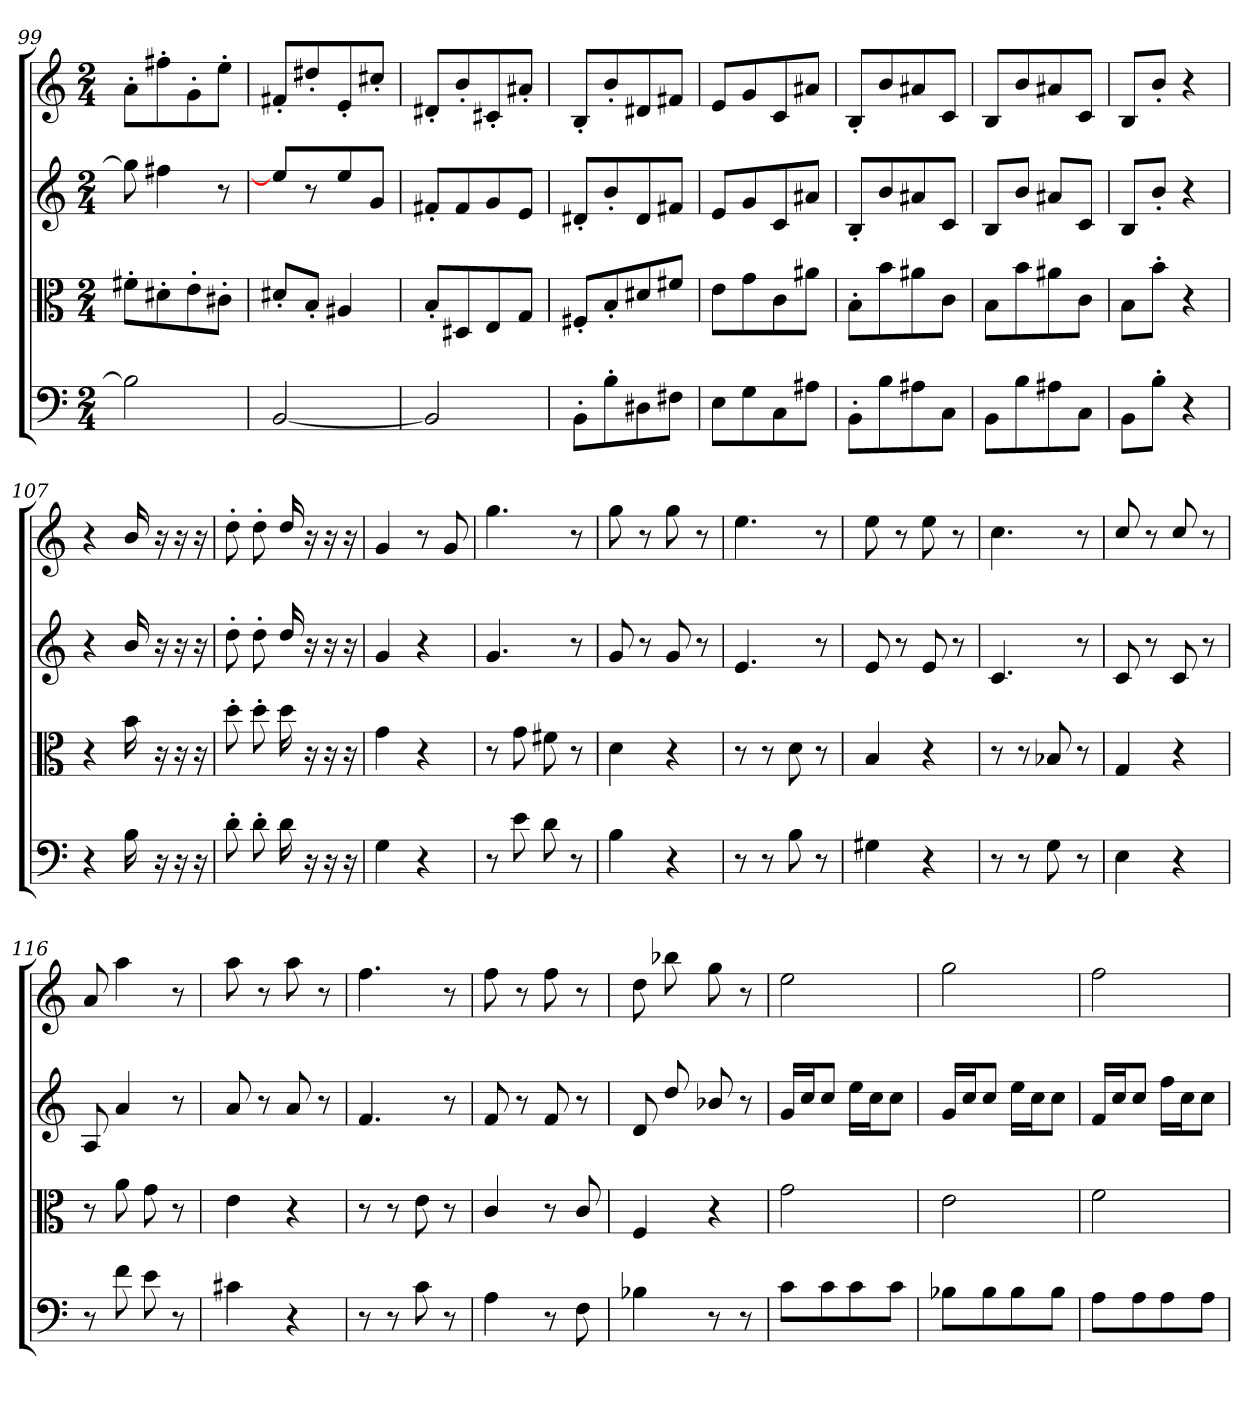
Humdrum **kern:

**kern	**kern	**kern	**kern
*part4	*part3	*part2	*part1
*staff4	*staff3	*staff2	*staff1
*clefF4	*clefC3	*clefG2	*clefG2
*k[]	*k[]	*k[]	*k[]
*a:	*a:	*a:	*a:
*M2/4	*M2/4	*M2/4	*M2/4
=99	=99	=99	=99
2B\]	8f#X'\L	8gg\]	8a'\L
.	8d#X'\	4ff#X\	8ff#X'\
.	8e'\	.	8g'\
.	8c#X'\J	8r	8ee'\J
=100	=100	=100	=100
[2BB/	8d#X'/L	8ee/L]	8f#X'/L
.	8B'/J	8r	8dd#X'/
.	4A#X/	8ee/	8e'/
.	.	8g/J	8cc#X'/J
=101	=101	=101	=101
2BB/]	8B'/L	8f#X'/L	8d#X'/L
.	8D#X/	8f#/	8b'/
.	8E/	8g/	8c#X'/
.	8G/J	8e/J	8a#X'/J
=102	=102	=102	=102
8BB'\L	8F#X'/L	8d#X'/L	8B'/L
8B'\	8B'/	8b'/	8b'/
8D#X\	8d#X/	8d#/	8d#X/
8F#X\J	8f#X/J	8f#X/J	8f#X/J
=103	=103	=103	=103
8E\L	8e\L	8e/L	8e/L
8G\	8g\	8g/	8g/
8C\	8c\	8c/	8c/
8A#X\J	8a#X\J	8a#X/J	8a#X/J
=104	=104	=104	=104
8BB'\L	8B'\L	8B'/L	8B'/L
8B\	8b\	8b/	8b/
8A#X\	8a#X\	8a#X/	8a#X/
8C\J	8c\J	8c/J	8c/J
=105	=105	=105	=105
8BB\L	8B\L	8B/L	8B/L
8B\	8b\	8b/J	8b/
8A#X\	8a#X\	8a#X/L	8a#X/
8C\J	8c\J	8c/J	8c/J
=106	=106	=106	=106
8BB\L	8B\L	8B/L	8B/L
8B'\J	8b'\J	8b'/J	8b'/J
4r	4r	4r	4r
=107	=107	=107	=107
4r	4r	4r	4r
16B\	16b\	16b/	16b/
16r	16r	16r	16r
16r	16r	16r	16r
16r	16r	16r	16r
=108	=108	=108	=108
8d'\	8dd'\	8dd'\	8dd'\
8d'\	8dd'\	8dd'\	8dd'\
16d\	16dd\	16dd/	16dd/
16r	16r	16r	16r
16r	16r	16r	16r
16r	16r	16r	16r
=109	=109	=109	=109
4G\	4g\	4g/	4g/
4r	4r	4r	8r
.	.	.	8g/
=110	=110	=110	=110
8r	8r	4.g/	4.gg\
8e\	8g\	.	.
8d\	8f#X\	.	.
8r	8r	8r	8r
=111	=111	=111	=111
4B\	4d\	8g/	8gg\
.	.	8r	8r
4r	4r	8g/	8gg\
.	.	8r	8r
=112	=112	=112	=112
8r	8r	4.e/	4.ee\
8r	8r	.	.
8B\	8d\	.	.
8r	8r	8r	8r
=113	=113	=113	=113
4G#X\	4B/	8e/	8ee\
.	.	8r	8r
4r	4r	8e/	8ee\
.	.	8r	8r
=114	=114	=114	=114
8r	8r	4.c/	4.cc\
8r	8r	.	.
8G\	8B-X/	.	.
8r	8r	8r	8r
=115	=115	=115	=115
4E\	4G/	8c/	8cc/
.	.	8r	8r
4r	4r	8c/	8cc/
.	.	8r	8r
=116	=116	=116	=116
8r	8r	8A/	8a/
8f\	8a\	4a/	4aa\
8e\	8g\	.	.
8r	8r	8r	8r
=117	=117	=117	=117
4c#X\	4e\	8a/	8aa\
.	.	8r	8r
4r	4r	8a/	8aa\
.	.	8r	8r
=118	=118	=118	=118
8r	8r	4.f/	4.ff\
8r	8r	.	.
8c\	8e\	.	.
8r	8r	8r	8r
=119	=119	=119	=119
4A\	4c/	8f/	8ff\
.	.	8r	8r
8r	8r	8f/	8ff\
8F\	8c/	8r	8r
=120	=120	=120	=120
4B-X\	4F/	8d/	8dd\
.	.	8dd/	8bb-X\
8r	4r	8b-X/	8gg\
8r	.	8r	8r
=121	=121	=121	=121
8c\L	2g\	16g/LL	2ee\
.	.	16cc/J	.
8c\	.	8cc/J	.
8c\	.	16ee\LL	.
.	.	16cc\J	.
8c\J	.	8cc\J	.
=122	=122	=122	=122
8B-X\L	2e\	16g/LL	2gg\
.	.	16cc/J	.
8B-\	.	8cc/J	.
8B-\	.	16ee\LL	.
.	.	16cc\J	.
8B-\J	.	8cc\J	.
=123	=123	=123	=123
8A\L	2f\	16f/LL	2ff\
.	.	16cc/J	.
8A\	.	8cc/J	.
8A\	.	16ff\LL	.
.	.	16cc\J	.
8A\J	.	8cc\J	.
=	=	=	=
*-	*-	*-	*-
